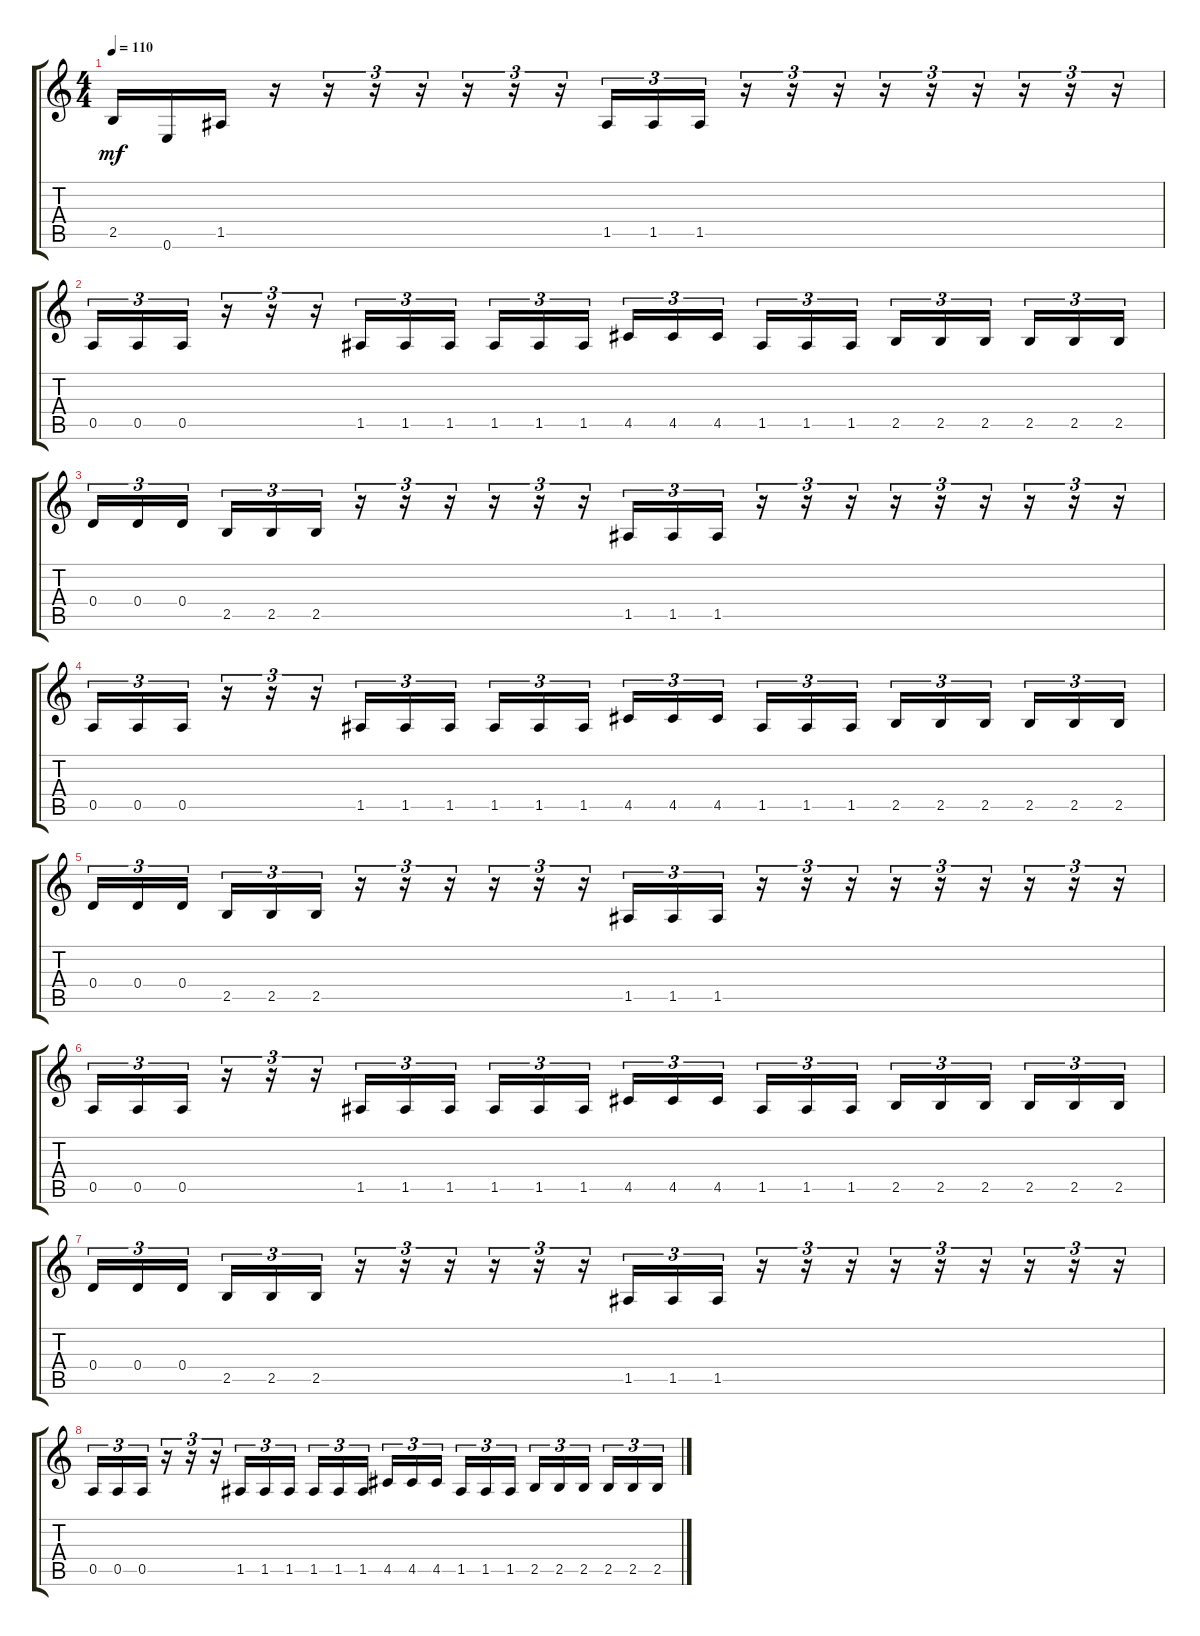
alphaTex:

\track "" {instrument distortionguitar}
\staff {score tabs}
\tuning (E4 B3 G3 D3 A2 E2) {hide}
\ts (4 4)
\tempo 110
\clef g2
\ks c
2.5.16{dy mf} 0.6.16 1.5.16 r.16 r.16{tu (3 2)} r.16{tu (3 2)} r.16{tu (3 2)} r.16{tu (3 2)} r.16{tu (3 2)} r.16{tu (3 2)} 1.5.16{tu (3 2)} 1.5.16{tu (3 2)} 1.5.16{tu (3 2)} r.16{tu (3 2)} r.16{tu (3 2)} r.16{tu (3 2)} r.16{tu (3 2)} r.16{tu (3 2)} r.16{tu (3 2)} r.16{tu (3 2)} r.16{tu (3 2)} r.16{tu (3 2)} |
0.5.16{tu (3 2)} 0.5.16{tu (3 2)} 0.5.16{tu (3 2)} r.16{tu (3 2)} r.16{tu (3 2)} r.16{tu (3 2)} 1.5.16{tu (3 2)} 1.5.16{tu (3 2)} 1.5.16{tu (3 2)} 1.5.16{tu (3 2)} 1.5.16{tu (3 2)} 1.5.16{tu (3 2)} 4.5.16{tu (3 2)} 4.5.16{tu (3 2)} 4.5.16{tu (3 2)} 1.5.16{tu (3 2)} 1.5.16{tu (3 2)} 1.5.16{tu (3 2)} 2.5.16{tu (3 2)} 2.5.16{tu (3 2)} 2.5.16{tu (3 2)} 2.5.16{tu (3 2)} 2.5.16{tu (3 2)} 2.5.16{tu (3 2)} |
0.4.16{tu (3 2)} 0.4.16{tu (3 2)} 0.4.16{tu (3 2)} 2.5.16{tu (3 2)} 2.5.16{tu (3 2)} 2.5.16{tu (3 2)} r.16{tu (3 2)} r.16{tu (3 2)} r.16{tu (3 2)} r.16{tu (3 2)} r.16{tu (3 2)} r.16{tu (3 2)} 1.5.16{tu (3 2)} 1.5.16{tu (3 2)} 1.5.16{tu (3 2)} r.16{tu (3 2)} r.16{tu (3 2)} r.16{tu (3 2)} r.16{tu (3 2)} r.16{tu (3 2)} r.16{tu (3 2)} r.16{tu (3 2)} r.16{tu (3 2)} r.16{tu (3 2)} |
0.5.16{tu (3 2)} 0.5.16{tu (3 2)} 0.5.16{tu (3 2)} r.16{tu (3 2)} r.16{tu (3 2)} r.16{tu (3 2)} 1.5.16{tu (3 2)} 1.5.16{tu (3 2)} 1.5.16{tu (3 2)} 1.5.16{tu (3 2)} 1.5.16{tu (3 2)} 1.5.16{tu (3 2)} 4.5.16{tu (3 2)} 4.5.16{tu (3 2)} 4.5.16{tu (3 2)} 1.5.16{tu (3 2)} 1.5.16{tu (3 2)} 1.5.16{tu (3 2)} 2.5.16{tu (3 2)} 2.5.16{tu (3 2)} 2.5.16{tu (3 2)} 2.5.16{tu (3 2)} 2.5.16{tu (3 2)} 2.5.16{tu (3 2)} |
0.4.16{tu (3 2)} 0.4.16{tu (3 2)} 0.4.16{tu (3 2)} 2.5.16{tu (3 2)} 2.5.16{tu (3 2)} 2.5.16{tu (3 2)} r.16{tu (3 2)} r.16{tu (3 2)} r.16{tu (3 2)} r.16{tu (3 2)} r.16{tu (3 2)} r.16{tu (3 2)} 1.5.16{tu (3 2)} 1.5.16{tu (3 2)} 1.5.16{tu (3 2)} r.16{tu (3 2)} r.16{tu (3 2)} r.16{tu (3 2)} r.16{tu (3 2)} r.16{tu (3 2)} r.16{tu (3 2)} r.16{tu (3 2)} r.16{tu (3 2)} r.16{tu (3 2)} |
0.5.16{tu (3 2)} 0.5.16{tu (3 2)} 0.5.16{tu (3 2)} r.16{tu (3 2)} r.16{tu (3 2)} r.16{tu (3 2)} 1.5.16{tu (3 2)} 1.5.16{tu (3 2)} 1.5.16{tu (3 2)} 1.5.16{tu (3 2)} 1.5.16{tu (3 2)} 1.5.16{tu (3 2)} 4.5.16{tu (3 2)} 4.5.16{tu (3 2)} 4.5.16{tu (3 2)} 1.5.16{tu (3 2)} 1.5.16{tu (3 2)} 1.5.16{tu (3 2)} 2.5.16{tu (3 2)} 2.5.16{tu (3 2)} 2.5.16{tu (3 2)} 2.5.16{tu (3 2)} 2.5.16{tu (3 2)} 2.5.16{tu (3 2)} |
0.4.16{tu (3 2)} 0.4.16{tu (3 2)} 0.4.16{tu (3 2)} 2.5.16{tu (3 2)} 2.5.16{tu (3 2)} 2.5.16{tu (3 2)} r.16{tu (3 2)} r.16{tu (3 2)} r.16{tu (3 2)} r.16{tu (3 2)} r.16{tu (3 2)} r.16{tu (3 2)} 1.5.16{tu (3 2)} 1.5.16{tu (3 2)} 1.5.16{tu (3 2)} r.16{tu (3 2)} r.16{tu (3 2)} r.16{tu (3 2)} r.16{tu (3 2)} r.16{tu (3 2)} r.16{tu (3 2)} r.16{tu (3 2)} r.16{tu (3 2)} r.16{tu (3 2)} |
0.5.16{tu (3 2)} 0.5.16{tu (3 2)} 0.5.16{tu (3 2)} r.16{tu (3 2)} r.16{tu (3 2)} r.16{tu (3 2)} 1.5.16{tu (3 2)} 1.5.16{tu (3 2)} 1.5.16{tu (3 2)} 1.5.16{tu (3 2)} 1.5.16{tu (3 2)} 1.5.16{tu (3 2)} 4.5.16{tu (3 2)} 4.5.16{tu (3 2)} 4.5.16{tu (3 2)} 1.5.16{tu (3 2)} 1.5.16{tu (3 2)} 1.5.16{tu (3 2)} 2.5.16{tu (3 2)} 2.5.16{tu (3 2)} 2.5.16{tu (3 2)} 2.5.16{tu (3 2)} 2.5.16{tu (3 2)} 2.5.16{tu (3 2)}
